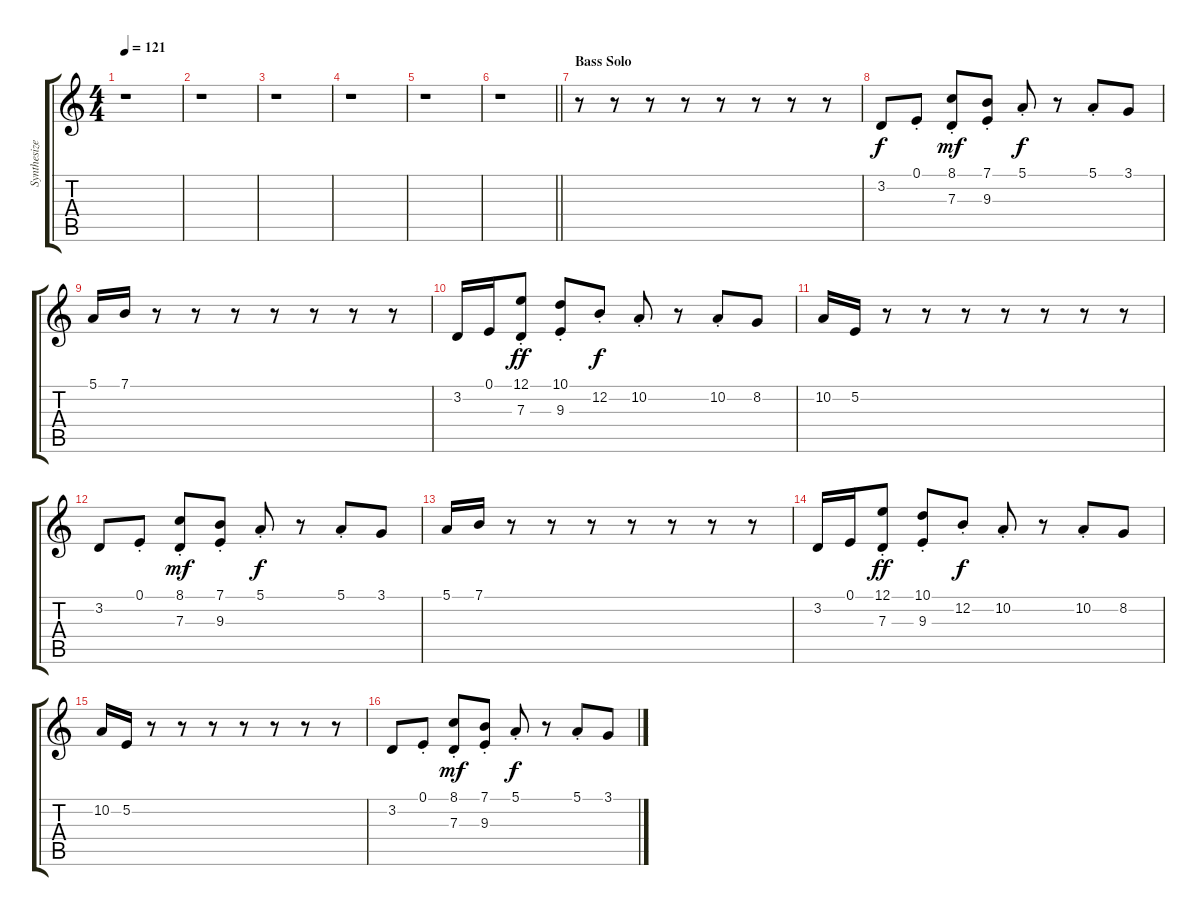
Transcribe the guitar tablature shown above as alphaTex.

\track ("Synthesizer (Delay #1)" "Synthesize") {instrument lead1square}
\staff {score tabs}
\tuning (E4 B3 G3 D3 A2 E2) {hide}
\ts (4 4)
\tempo 121
\clef g2
\ks c
r.1{dy f} |
r.1 |
r.1 |
r.1 |
r.1 |
\barLineRight lightlight
r.1 |
\section ("" "Bass Solo")
r.8 r.8 r.8 r.8 r.8 r.8 r.8 r.8 |
3.2.8 0.1{st}.8 (8.1{st} 7.3{st}).8{dy mf} (7.1{st} 9.3{st}).8 5.1{st}.8{dy f} r.8 5.1{st}.8 3.1.8 |
5.1.16 7.1.16 r.8 r.8 r.8 r.8 r.8 r.8 r.8 |
3.2.16 0.1.16 (12.1{st} 7.3{st}).8{dy ff} (10.1{st} 9.3{st}).8 12.2{st}.8{dy f} 10.2{st}.8 r.8 10.2{st}.8 8.2.8 |
10.2.16 5.2.16 r.8 r.8 r.8 r.8 r.8 r.8 r.8 |
3.2.8 0.1{st}.8 (8.1{st} 7.3{st}).8{dy mf} (7.1{st} 9.3{st}).8 5.1{st}.8{dy f} r.8 5.1{st}.8 3.1.8 |
5.1.16 7.1.16 r.8 r.8 r.8 r.8 r.8 r.8 r.8 |
3.2.16 0.1.16 (12.1{st} 7.3{st}).8{dy ff} (10.1{st} 9.3{st}).8 12.2{st}.8{dy f} 10.2{st}.8 r.8 10.2{st}.8 8.2.8 |
10.2.16 5.2.16 r.8 r.8 r.8 r.8 r.8 r.8 r.8 |
3.2.8 0.1{st}.8 (8.1{st} 7.3{st}).8{dy mf} (7.1{st} 9.3{st}).8 5.1{st}.8{dy f} r.8 5.1{st}.8 3.1.8
